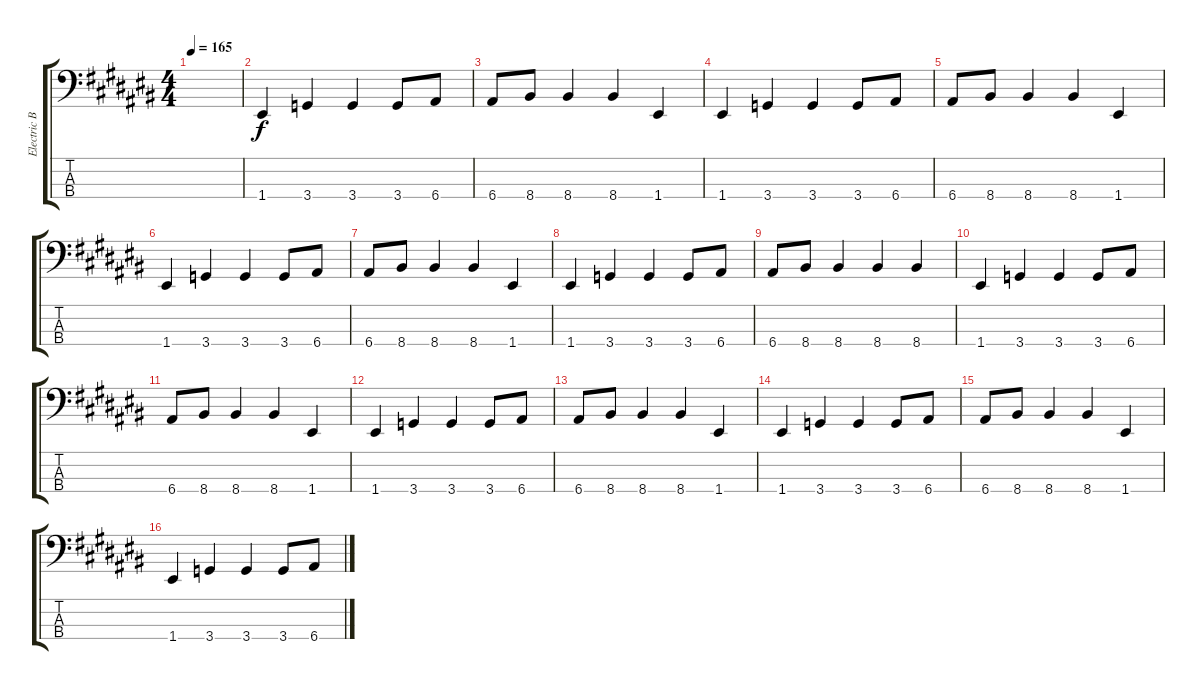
\track ("Electric Bass" "Electric B") {instrument electricbassfinger}
\staff {score tabs}
\tuning (G2 D2 A1 E1) {hide}
\ts (4 4)
\tempo 165
\clef f4
\ks c#
|
1.4.4 3.4.4 3.4.4 3.4.8 6.4.8 |
6.4.8 8.4.8 8.4.4 8.4.4 1.4.4 |
1.4.4 3.4.4 3.4.4 3.4.8 6.4.8 |
6.4.8 8.4.8 8.4.4 8.4.4 1.4.4 |
1.4.4 3.4.4 3.4.4 3.4.8 6.4.8 |
6.4.8 8.4.8 8.4.4 8.4.4 1.4.4 |
1.4.4 3.4.4 3.4.4 3.4.8 6.4.8 |
6.4.8 8.4.8 8.4.4 8.4.4 8.4.4 |
1.4.4 3.4.4 3.4.4 3.4.8 6.4.8 |
6.4.8 8.4.8 8.4.4 8.4.4 1.4.4 |
1.4.4 3.4.4 3.4.4 3.4.8 6.4.8 |
6.4.8 8.4.8 8.4.4 8.4.4 1.4.4 |
1.4.4 3.4.4 3.4.4 3.4.8 6.4.8 |
6.4.8 8.4.8 8.4.4 8.4.4 1.4.4 |
1.4.4 3.4.4 3.4.4 3.4.8 6.4.8
